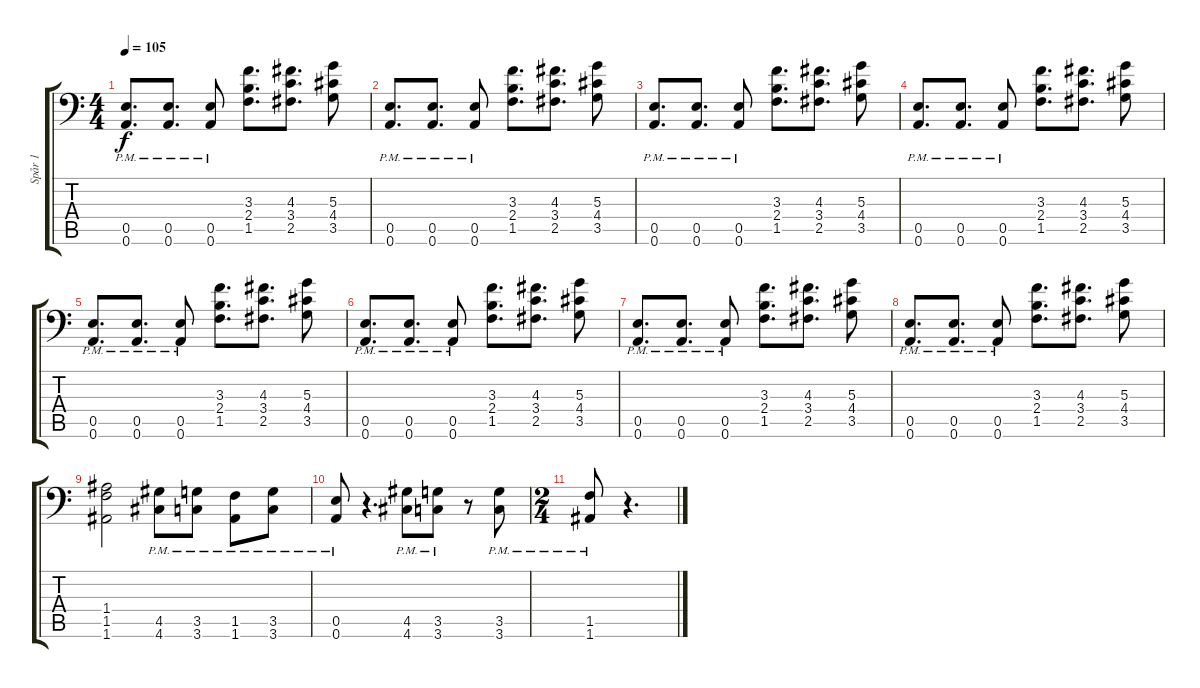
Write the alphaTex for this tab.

\track ("Spår 1" "Spår 1") {instrument distortionguitar}
\staff {score tabs}
\tuning (B3 Gb3 D3 A2 E2 A1) {hide}
\ts (4 4)
\tempo 105
\clef f4
\ks c
(0.5{pm} 0.6{pm}).8{d dy f} (0.5{pm} 0.6{pm}).8{d} (0.5{pm} 0.6{pm}).8 (3.3 2.4 1.5).8{d} (4.3 3.4 2.5).8{d} (5.3 4.4 3.5).8 |
(0.5{pm} 0.6{pm}).8{d} (0.5{pm} 0.6{pm}).8{d} (0.5{pm} 0.6{pm}).8 (3.3 2.4 1.5).8{d} (4.3 3.4 2.5).8{d} (5.3 4.4 3.5).8 |
(0.5{pm} 0.6{pm}).8{d} (0.5{pm} 0.6{pm}).8{d} (0.5{pm} 0.6{pm}).8 (3.3 2.4 1.5).8{d} (4.3 3.4 2.5).8{d} (5.3 4.4 3.5).8 |
(0.5{pm} 0.6{pm}).8{d} (0.5{pm} 0.6{pm}).8{d} (0.5{pm} 0.6{pm}).8 (3.3 2.4 1.5).8{d} (4.3 3.4 2.5).8{d} (5.3 4.4 3.5).8 |
(0.5{pm} 0.6{pm}).8{d} (0.5{pm} 0.6{pm}).8{d} (0.5{pm} 0.6{pm}).8 (3.3 2.4 1.5).8{d} (4.3 3.4 2.5).8{d} (5.3 4.4 3.5).8 |
(0.5{pm} 0.6{pm}).8{d} (0.5{pm} 0.6{pm}).8{d} (0.5{pm} 0.6{pm}).8 (3.3 2.4 1.5).8{d} (4.3 3.4 2.5).8{d} (5.3 4.4 3.5).8 |
(0.5{pm} 0.6{pm}).8{d} (0.5{pm} 0.6{pm}).8{d} (0.5{pm} 0.6{pm}).8 (3.3 2.4 1.5).8{d} (4.3 3.4 2.5).8{d} (5.3 4.4 3.5).8 |
(0.5{pm} 0.6{pm}).8{d} (0.5{pm} 0.6{pm}).8{d} (0.5{pm} 0.6{pm}).8 (3.3 2.4 1.5).8{d} (4.3 3.4 2.5).8{d} (5.3 4.4 3.5).8 |
(1.4 1.5 1.6).2 (4.5{pm} 4.6{pm}).8 (3.5{pm} 3.6{pm}).8 (1.5{pm} 1.6{pm}).8 (3.5{pm} 3.6{pm}).8 |
(0.5{pm} 0.6{pm}).8 r.4{d} (4.5{pm} 4.6{pm}).8 (3.5{pm} 3.6{pm}).8 r.8 (3.5{pm} 3.6{pm}).8 |
\ts (2 4)
(1.5{pm} 1.6{pm}).8 r.4{d}
